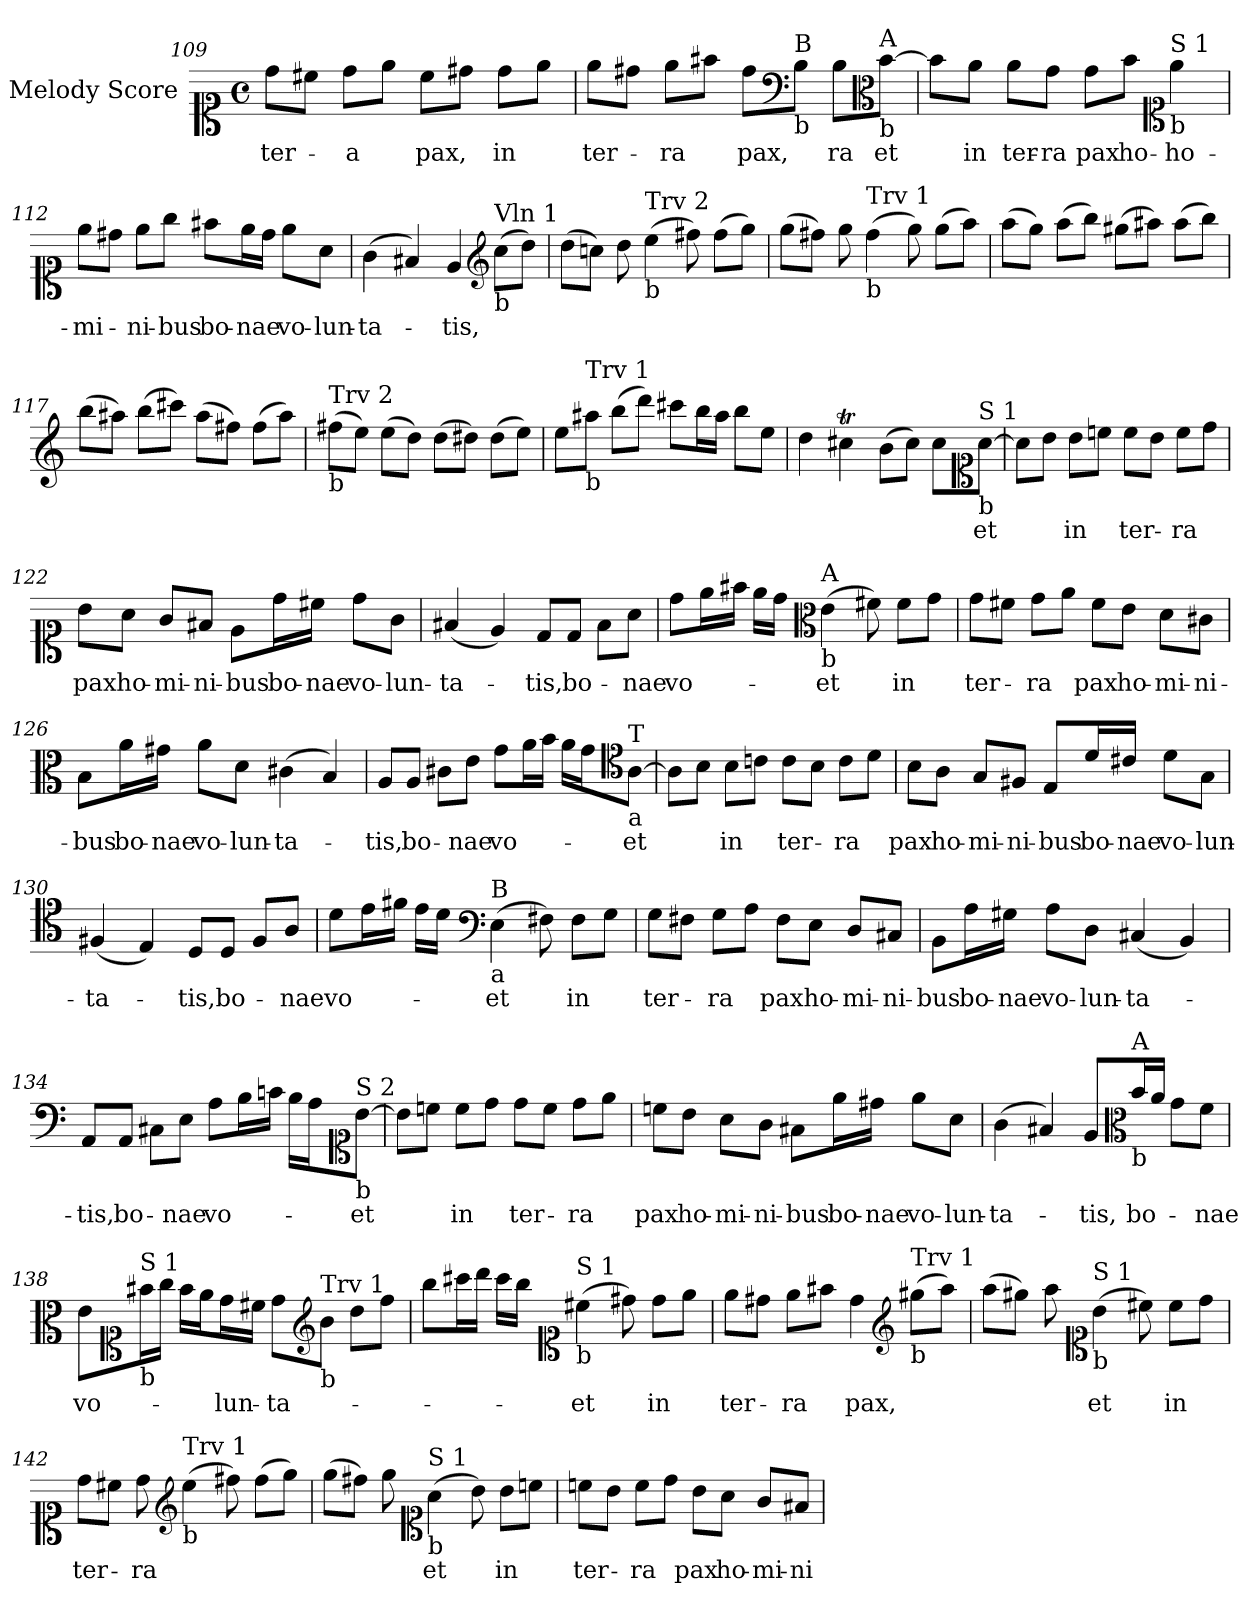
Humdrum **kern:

**kern	**text
*part1	*part1
*staff1	*staff1
*I"Melody Score	*
*clefC1	*
*k[]	*
*M4/4	*
*met(c)	*
=109	=109
!	!LO:LY:b
8dd\L	ter-
8cc#\J	.
!	!LO:LY:b
8dd\L	-a
8ee\J	.
!	!LO:LY:b
8cc#\L	pax,
8dd#X\J	.
!	!LO:LY:b
8dd#\L	in
8ee\J	.
=110	=110
!	!LO:LY:b
8ee\L	ter-
8dd#X\J	.
!	!LO:LY:b
8ee\L	-ra
8ff#\J	.
!	!LO:LY:b
8dd#\L	pax,
*clefF4	*
!LO:TX:a:t=B	!
!LO:TX:b:t=b	!
8B\J	.
!	!LO:LY:b
8B\L	-ra
*clefC3	*
!LO:TX:a:t=A	!
!LO:TX:b:t=b	!
!	!LO:LY:b
[8b\J	et
=111	=111
8b\L]	.
!	!LO:LY:b
8a\J	in
!	!LO:LY:b
8a\L	ter-
!	!LO:LY:b
8g\J	-ra
!	!LO:LY:b
8g\L	pax
!	!LO:LY:b
8b\J	ho-
*clefC1	*
!LO:TX:a:t=S 1	!
!LO:TX:b:t=b	!
!	!LO:LY:b
4ee\	ho-
=112	=112
!	!LO:LY:b
8ee\L	-mi-
8dd#X\J	.
!	!LO:LY:b
8ee\L	-ni-
!	!LO:LY:b
8gg\J	-bus
!	!LO:LY:b
8ff#\L	bo-
!	!LO:LY:b
16ee\L	-nae
16dd#\JJ	.
!	!LO:LY:b
8ee\L	vo-
!	!LO:LY:b
8a\J	-lun-
=113	=113
!	!LO:LY:b
(4g\	-ta-
4f#/)	.
!	!LO:LY:b
4e/	-tis,
*clefG2	*
!LO:TX:a:t=Vln 1	!
!LO:TX:b:t=b	!
(8cc\L	.
8dd\J)	.
=114	=114
(8dd\L	.
8ccn\J)	.
8dd\	.
!LO:TX:a:t=Trv 2	!
!LO:TX:b:t=b	!
(4ee\	.
8ff#\)	.
(8ff#\L	.
8gg\J)	.
=115	=115
(8gg\L	.
8ff#\J)	.
8gg\	.
!LO:TX:a:t=Trv 1	!
!LO:TX:b:t=b	!
(4ff#\	.
8gg\)	.
(8gg\L	.
8aa\J)	.
=116	=116
(8aa\L	.
8gg\J)	.
(8aa\L	.
8bb\J)	.
(8gg#X\L	.
8aa#X\J)	.
(8aa#\L	.
8bb\J)	.
=117	=117
(8bb\L	.
8aa#X\J)	.
(8bb\L	.
8ccc#\J)	.
(8aa#\L	.
8ff#\J)	.
(8ff#\L	.
8aa#\J)	.
=118	=118
!LO:TX:a:t=Trv 2	!
!LO:TX:b:t=b	!
(8ff#\L	.
8ee\J)	.
(8ee\L	.
8dd\J)	.
(8dd\L	.
8dd#X\J)	.
(8dd#\L	.
8ee\J)	.
=119	=119
8ee\L	.
!LO:TX:a:t=Trv 1	!
!LO:TX:b:t=b	!
8aa#X\J	.
(8bb\L	.
8ddd\J)	.
8ccc#\L	.
16bb\L	.
16aa#\JJ	.
8bb\L	.
8ee\J	.
=120	=120
4dd\	.
4cc#t\	.
(8b\L	.
8cc#\J)	.
8cc#\L	.
*clefC1	*
!LO:TX:a:t=S 1	!
!LO:TX:b:t=b	!
!	!LO:LY:b
[8a\J	et
=121	=121
8a\L]	.
8b\J	.
!	!LO:LY:b
8b\L	in
8ccn\J	.
!	!LO:LY:b
8cc\L	ter-
8b\J	.
!	!LO:LY:b
8cc\L	-ra
8dd\J	.
=122	=122
!	!LO:LY:b
8b\L	pax
!	!LO:LY:b
8a\J	ho-
!	!LO:LY:b
8g/L	-mi-
!	!LO:LY:b
8f#/J	-ni-
!	!LO:LY:b
8e\L	-bus
!	!LO:LY:b
16dd\L	bo-
!	!LO:LY:b
16cc#\JJ	-nae
!	!LO:LY:b
8dd\L	vo-
!	!LO:LY:b
8g\J	-lun-
=123	=123
!	!LO:LY:b
(4f#/	-ta-
4e/)	.
!	!LO:LY:b
8d/L	-tis,
!	!LO:LY:b
8d/J	bo-
8f#\L	.
!	!LO:LY:b
8a\J	-nae
=124	=124
!	!LO:LY:b
8dd\L	vo-
16ee\L	.
16ff#\JJ	.
16ee\LL	.
16dd\JJ	.
*clefC3	*
!LO:TX:a:t=A	!
!LO:TX:b:t=b	!
!	!LO:LY:b
(4e\	et
8f#\)	.
!	!LO:LY:b
8f#\L	in
8g\J	.
=125	=125
!	!LO:LY:b
8g\L	ter-
8f#\J	.
!	!LO:LY:b
8g\L	-ra
8a\J	.
!	!LO:LY:b
8f#\L	pax
!	!LO:LY:b
8e\J	ho-
!	!LO:LY:b
8d\L	-mi-
!	!LO:LY:b
8c#\J	-ni-
=126	=126
!	!LO:LY:b
8B\L	-bus
!	!LO:LY:b
16a\L	bo-
!	!LO:LY:b
16g#X\JJ	-nae
!	!LO:LY:b
8a\L	vo-
!	!LO:LY:b
8d\J	-lun-
!	!LO:LY:b
(4c#\	-ta-
4B/)	.
=127	=127
!	!LO:LY:b
8A/L	-tis,
!	!LO:LY:b
8A/J	bo-
8c#\L	.
!	!LO:LY:b
8e\J	-nae
!	!LO:LY:b
8g\L	vo-
16a\L	.
16b\JJ	.
16a\LL	.
16g\J	.
*clefC4	*
!LO:TX:a:t=T	!
!LO:TX:b:t=a	!
!	!LO:LY:b
[8A\J	et
=128	=128
8A\L]	.
8B\J	.
!	!LO:LY:b
8B\L	in
8cn\J	.
!	!LO:LY:b
8c\L	ter-
8B\J	.
!	!LO:LY:b
8c\L	-ra
8d\J	.
=129	=129
!	!LO:LY:b
8B\L	pax
!	!LO:LY:b
8A\J	ho-
!	!LO:LY:b
8G/L	-mi-
!	!LO:LY:b
8F#/J	-ni-
!	!LO:LY:b
8E/L	-bus
!	!LO:LY:b
16d/L	bo-
!	!LO:LY:b
16c#/JJ	-nae
!	!LO:LY:b
8d\L	vo-
!	!LO:LY:b
8G\J	-lun-
=130	=130
!	!LO:LY:b
(4F#/	-ta-
4E/)	.
!	!LO:LY:b
8D/L	-tis,
!	!LO:LY:b
8D/J	bo-
8F#/L	.
!	!LO:LY:b
8A/J	-nae
=131	=131
!	!LO:LY:b
8d\L	vo-
16e\L	.
16f#\JJ	.
16e\LL	.
16d\JJ	.
*clefF4	*
!LO:TX:a:t=B	!
!LO:TX:b:t=a	!
!	!LO:LY:b
(4E\	et
8F#\)	.
!	!LO:LY:b
8F#\L	in
8G\J	.
=132	=132
!	!LO:LY:b
8G\L	ter-
8F#\J	.
!	!LO:LY:b
8G\L	-ra
8A\J	.
!	!LO:LY:b
8F#\L	pax
!	!LO:LY:b
8E\J	ho-
!	!LO:LY:b
8D/L	-mi-
!	!LO:LY:b
8C#/J	-ni-
=133	=133
!	!LO:LY:b
8BB\L	-bus
!	!LO:LY:b
16A\L	bo-
!	!LO:LY:b
16G#X\JJ	-nae
!	!LO:LY:b
8A\L	vo-
!	!LO:LY:b
8D\J	-lun-
!	!LO:LY:b
(4C#/	-ta-
4BB/)	.
=134	=134
!	!LO:LY:b
8AA/L	-tis,
!	!LO:LY:b
8AA/J	bo-
8C#\L	.
!	!LO:LY:b
8E\J	-nae
!	!LO:LY:b
8A\L	vo-
16B\L	.
16cn\JJ	.
16B\LL	.
16A\J	.
*clefC1	*
!LO:TX:a:t=S 2	!
!LO:TX:b:t=b	!
!	!LO:LY:b
[8b\J	et
=135	=135
8b\L]	.
8ccn\J	.
!	!LO:LY:b
8cc\L	in
8dd\J	.
!	!LO:LY:b
8dd\L	ter-
8cc\J	.
!	!LO:LY:b
8dd\L	-ra
8ee\J	.
=136	=136
!	!LO:LY:b
8ccn\L	pax
!	!LO:LY:b
8b\J	ho-
!	!LO:LY:b
8a\L	-mi-
!	!LO:LY:b
8g\J	-ni-
!	!LO:LY:b
8f#\L	-bus
!	!LO:LY:b
16ee\L	bo-
!	!LO:LY:b
16dd#X\JJ	-nae
!	!LO:LY:b
8ee\L	vo-
!	!LO:LY:b
8a\J	-lun-
=137	=137
!	!LO:LY:b
(4g\	-ta-
4f#/)	.
!	!LO:LY:b
8e/L	-tis,
*clefC3	*
!LO:TX:a:t=A	!
!LO:TX:b:t=b	!
!	!LO:LY:b
16b/L	bo-
16a/JJ	.
8g\L	.
!	!LO:LY:b
8f#\J	-nae
=138	=138
!	!LO:LY:b
8e\L	vo-
*clefC1	*
!LO:TX:a:t=S 1	!
!LO:TX:b:t=b	!
16ff#\L	.
16gg\JJ	.
16ff#\LL	.
16ee\J	.
!	!LO:LY:b
16dd\L	-lun-
16cc#\JJ	.
!	!LO:LY:b
8dd\L	-ta-
*clefG2	*
!LO:TX:a:t=Trv 1	!
!LO:TX:b:t=b	!
8b\J	.
8dd\L	.
8ff#\J	.
=139	=139
8bb\L	.
16ccc#\L	.
16ddd\JJ	.
16ccc#\LL	.
16bb\JJ	.
*clefC1	*
!LO:TX:a:t=S 1	!
!LO:TX:b:t=b	!
!	!LO:LY:b
(4cc#\	et
8dd#X\)	.
!	!LO:LY:b
8dd#\L	in
8ee\J	.
=140	=140
!	!LO:LY:b
8ee\L	ter-
8dd#X\J	.
!	!LO:LY:b
8ee\L	-ra
8ff#\J	.
!	!LO:LY:b
4dd#\	pax,
*clefG2	*
!LO:TX:a:t=Trv 1	!
!LO:TX:b:t=b	!
(8gg#\L	.
8aa\J)	.
=141	=141
(8aa\L	.
8gg#X\J)	.
8aa\	.
*clefC1	*
!LO:TX:a:t=S 1	!
!LO:TX:b:t=b	!
!	!LO:LY:b
(4b\	et
8cc#\)	.
!	!LO:LY:b
8cc#\L	in
8dd\J	.
=142	=142
!	!LO:LY:b
8dd\L	ter-
8cc#\J	.
!	!LO:LY:b
8dd\	-ra
*clefG2	*
!LO:TX:a:t=Trv 1	!
!LO:TX:b:t=b	!
(4ee\	.
8ff#\)	.
(8ff#\L	.
8gg\J)	.
=143	=143
(8gg\L	.
8ff#\J)	.
8gg\	.
*clefC1	*
!LO:TX:a:t=S 1	!
!LO:TX:b:t=b	!
!	!LO:LY:b
(4a\	et
8b\)	.
!	!LO:LY:b
8b\L	in
8ccn\J	.
=144	=144
!	!LO:LY:b
8ccn\L	ter-
8b\J	.
!	!LO:LY:b
8cc\L	-ra
8dd\J	.
!	!LO:LY:b
8b\L	pax
!	!LO:LY:b
8a\J	ho-
!	!LO:LY:b
8g/L	-mi-
!	!LO:LY:b
8f#/J	-ni-
=	=
*-	*-
